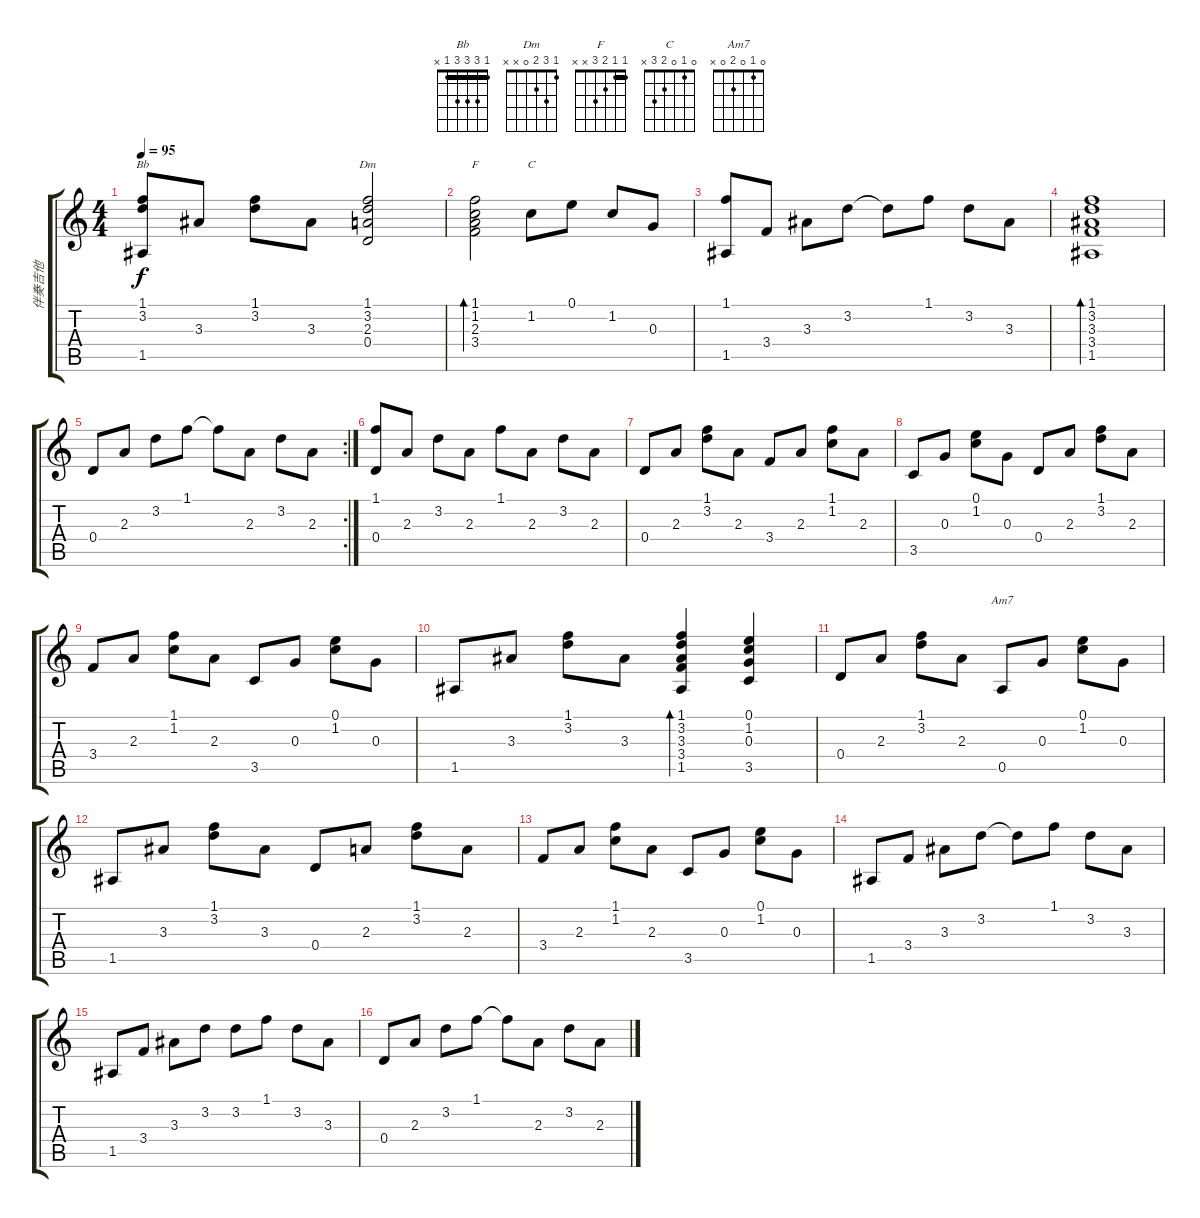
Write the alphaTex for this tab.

\track ("伴奏吉他" "伴奏吉他") {instrument acousticguitarsteel}
\staff {score tabs}
\tuning (E4 B3 G3 D3 A2 E2) {hide}
\chord ("Bb" 1 3 3 3 1 x) {barre 1}
\chord ("Dm" 1 3 2 0 x x)
\chord ("F" 1 1 2 3 x x) {barre 1}
\chord ("C" 0 1 0 2 3 x)
\chord ("Am7" 0 1 0 2 0 x)
\ts (4 4)
\tempo 95
\clef g2
\ks c
(1.1 3.2 1.5).8{ch "Bb" dy f} 3.3.8 (1.1 3.2).8 3.3.8 (1.1 3.2 2.3 0.4).2{ch "Dm"} |
(1.1 1.2 2.3 3.4).2{bd 240 ch "F"} 1.2.8{ch "C"} 0.1.8 1.2.8 0.3.8 |
(1.1 1.5).8 3.4.8 3.3.8 3.2.8 3.2{t}.8 1.1.8 3.2.8 3.3.8 |
(1.1 3.2 3.3 3.4 1.5).1{bd 480} |
\rc 2
0.4.8 2.3.8 3.2.8 1.1.8 1.1{t}.8 2.3.8 3.2.8 2.3.8 |
(1.1 0.4).8 2.3.8 3.2.8 2.3.8 1.1.8 2.3.8 3.2.8 2.3.8 |
0.4.8 2.3.8 (1.1 3.2).8 2.3.8 3.4.8 2.3.8 (1.1 1.2).8 2.3.8 |
3.5.8 0.3.8 (0.1 1.2).8 0.3.8 0.4.8 2.3.8 (1.1 3.2).8 2.3.8 |
3.4.8 2.3.8 (1.1 1.2).8 2.3.8 3.5.8 0.3.8 (0.1 1.2).8 0.3.8 |
1.5.8 3.3.8 (1.1 3.2).8 3.3.8 (1.1 3.2 3.3 3.4 1.5).4{bd 120} (0.1 1.2 0.3 3.5).4 |
0.4.8 2.3.8 (1.1 3.2).8 2.3.8 0.5.8{ch "Am7"} 0.3.8 (0.1 1.2).8 0.3.8 |
1.5.8 3.3.8 (1.1 3.2).8 3.3.8 0.4.8 2.3.8 (1.1 3.2).8 2.3.8 |
3.4.8 2.3.8 (1.1 1.2).8 2.3.8 3.5.8 0.3.8 (0.1 1.2).8 0.3.8 |
1.5.8 3.4.8 3.3.8 3.2.8 3.2{t}.8 1.1.8 3.2.8 3.3.8 |
1.5.8 3.4.8 3.3.8 3.2.8 3.2.8 1.1.8 3.2.8 3.3.8 |
0.4.8 2.3.8 3.2.8 1.1.8 1.1{t}.8 2.3.8 3.2.8 2.3.8
